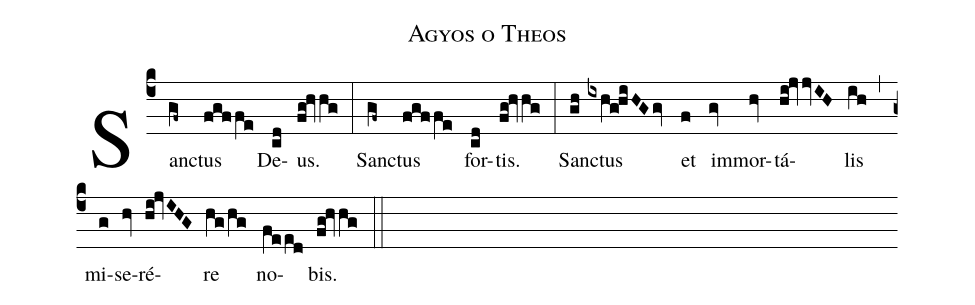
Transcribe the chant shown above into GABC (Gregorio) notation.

name: Agyos o Theos;
%%
(c4) Sanc(gf~)tus(fgffe) De(cd)us.(fg!hvhg) (:)

Sanc(gf~)tus(fgffe) for(cd)tis.(fg!hvhg) (:)

Sanc(gh)tus(ixhg!hiHGgv) et(f) im(gv)mor(hv)tá(hi!jvjvIH)lis(ih) (,)
mi(g)se(hv)ré(hi!jvIHG)re(hg/hg) no(feed)bis.(fg!hvhg) (::)
